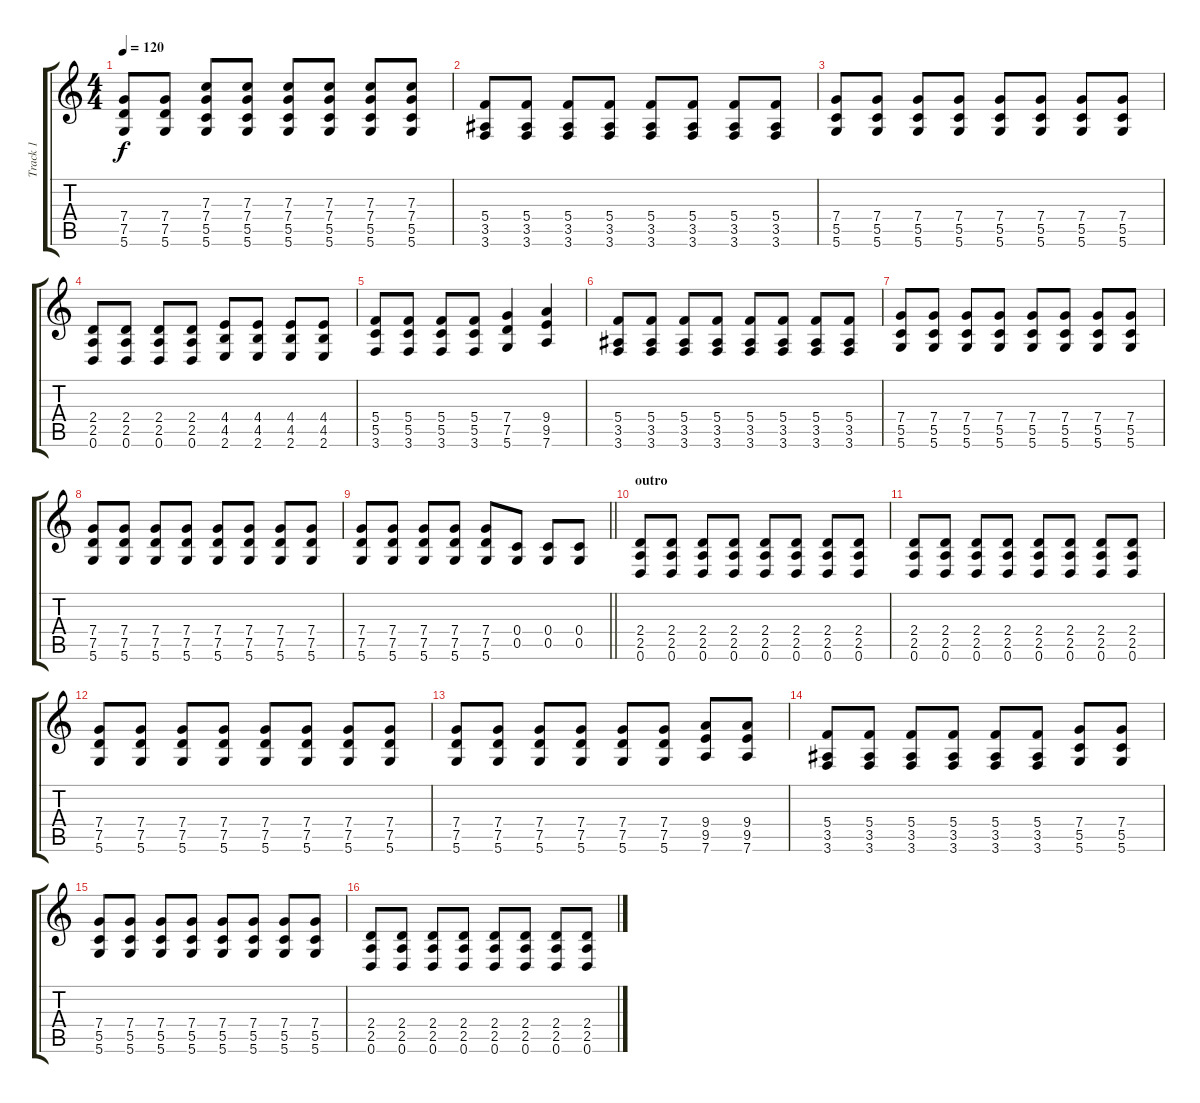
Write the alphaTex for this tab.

\track ("Track 1" "Track 1") {instrument distortionguitar}
\staff {score tabs}
\tuning (D4 A3 F3 C3 G2 D2) {hide}
\ts (4 4)
\tempo 120
\clef g2
\ks c
(7.4 7.5 5.6).8{dy f} (7.4 7.5 5.6).8 (7.3 7.4 5.5 5.6).8 (7.3 7.4 5.5 5.6).8 (7.3 7.4 5.5 5.6).8 (7.3 7.4 5.5 5.6).8 (7.3 7.4 5.5 5.6).8 (7.3 7.4 5.5 5.6).8 |
(5.4 3.5 3.6).8 (5.4 3.5 3.6).8 (5.4 3.5 3.6).8 (5.4 3.5 3.6).8 (5.4 3.5 3.6).8 (5.4 3.5 3.6).8 (5.4 3.5 3.6).8 (5.4 3.5 3.6).8 |
(7.4 5.5 5.6).8 (7.4 5.5 5.6).8 (7.4 5.5 5.6).8 (7.4 5.5 5.6).8 (7.4 5.5 5.6).8 (7.4 5.5 5.6).8 (7.4 5.5 5.6).8 (7.4 5.5 5.6).8 |
(2.4 2.5 0.6).8 (2.4 2.5 0.6).8 (2.4 2.5 0.6).8 (2.4 2.5 0.6).8 (4.4 4.5 2.6).8 (4.4 4.5 2.6).8 (4.4 4.5 2.6).8 (4.4 4.5 2.6).8 |
(5.4 5.5 3.6).8 (5.4 5.5 3.6).8 (5.4 5.5 3.6).8 (5.4 5.5 3.6).8 (7.4 7.5 5.6).4 (9.4 9.5 7.6).4 |
(5.4 3.5 3.6).8 (5.4 3.5 3.6).8 (5.4 3.5 3.6).8 (5.4 3.5 3.6).8 (5.4 3.5 3.6).8 (5.4 3.5 3.6).8 (5.4 3.5 3.6).8 (5.4 3.5 3.6).8 |
(7.4 5.5 5.6).8 (7.4 5.5 5.6).8 (7.4 5.5 5.6).8 (7.4 5.5 5.6).8 (7.4 5.5 5.6).8 (7.4 5.5 5.6).8 (7.4 5.5 5.6).8 (7.4 5.5 5.6).8 |
(7.4 7.5 5.6).8 (7.4 7.5 5.6).8 (7.4 7.5 5.6).8 (7.4 7.5 5.6).8 (7.4 7.5 5.6).8 (7.4 7.5 5.6).8 (7.4 7.5 5.6).8 (7.4 7.5 5.6).8 |
\barLineRight lightlight
(7.4 7.5 5.6).8 (7.4 7.5 5.6).8 (7.4 7.5 5.6).8 (7.4 7.5 5.6).8 (7.4 7.5 5.6).8 (0.4 0.5).8 (0.4 0.5).8 (0.4 0.5).8 |
\section ("" "outro")
(2.4 2.5 0.6).8 (2.4 2.5 0.6).8 (2.4 2.5 0.6).8 (2.4 2.5 0.6).8 (2.4 2.5 0.6).8 (2.4 2.5 0.6).8 (2.4 2.5 0.6).8 (2.4 2.5 0.6).8 |
(2.4 2.5 0.6).8 (2.4 2.5 0.6).8 (2.4 2.5 0.6).8 (2.4 2.5 0.6).8 (2.4 2.5 0.6).8 (2.4 2.5 0.6).8 (2.4 2.5 0.6).8 (2.4 2.5 0.6).8 |
(7.4 7.5 5.6).8 (7.4 7.5 5.6).8 (7.4 7.5 5.6).8 (7.4 7.5 5.6).8 (7.4 7.5 5.6).8 (7.4 7.5 5.6).8 (7.4 7.5 5.6).8 (7.4 7.5 5.6).8 |
(7.4 7.5 5.6).8 (7.4 7.5 5.6).8 (7.4 7.5 5.6).8 (7.4 7.5 5.6).8 (7.4 7.5 5.6).8 (7.4 7.5 5.6).8 (9.4 9.5 7.6).8 (9.4 9.5 7.6).8 |
(5.4 3.5 3.6).8 (5.4 3.5 3.6).8 (5.4 3.5 3.6).8 (5.4 3.5 3.6).8 (5.4 3.5 3.6).8 (5.4 3.5 3.6).8 (7.4 5.5 5.6).8 (7.4 5.5 5.6).8 |
(7.4 5.5 5.6).8 (7.4 5.5 5.6).8 (7.4 5.5 5.6).8 (7.4 5.5 5.6).8 (7.4 5.5 5.6).8 (7.4 5.5 5.6).8 (7.4 5.5 5.6).8 (7.4 5.5 5.6).8 |
(2.4 2.5 0.6).8 (2.4 2.5 0.6).8 (2.4 2.5 0.6).8 (2.4 2.5 0.6).8 (2.4 2.5 0.6).8 (2.4 2.5 0.6).8 (2.4 2.5 0.6).8 (2.4 2.5 0.6).8
